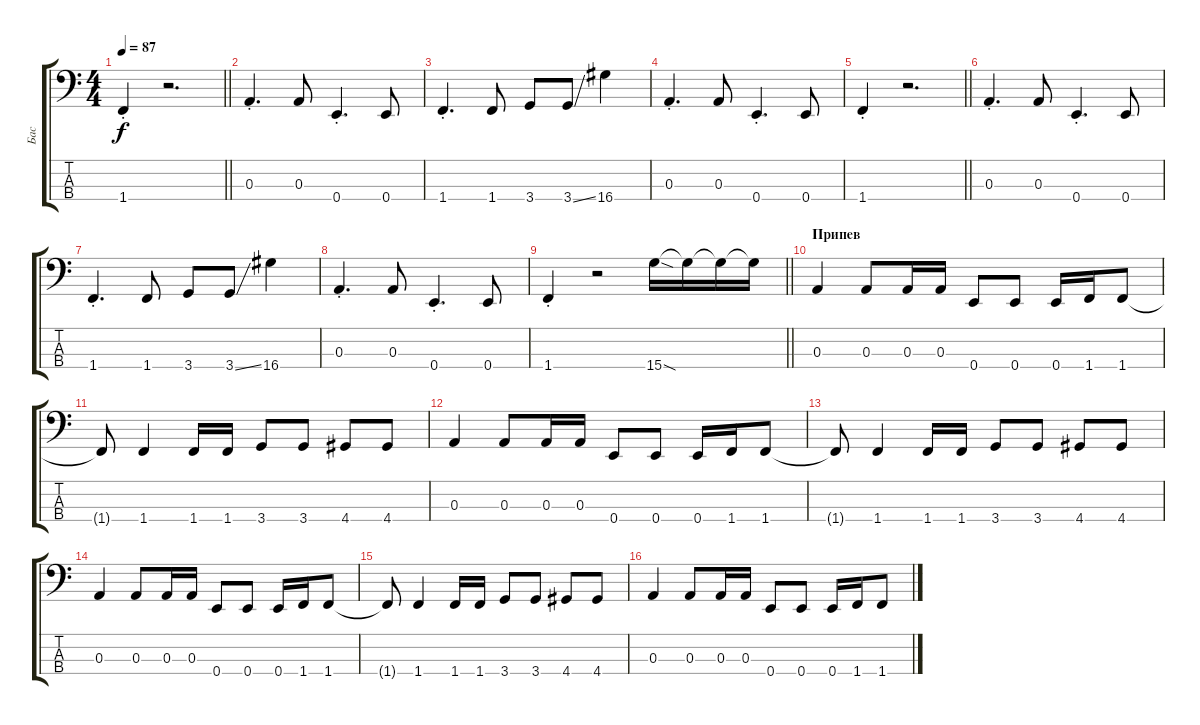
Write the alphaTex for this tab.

\track ("Бас" "Бас") {instrument electricbassfinger}
\staff {score tabs}
\tuning (G2 D2 A1 E1) {hide}
\ts (4 4)
\tempo 87
\clef f4
\barLineRight lightlight
\ks c
1.4{st}.4{dy f} r.2{d} |
0.3{st}.4{d} 0.3.8 0.4{st}.4{d} 0.4.8 |
1.4{st}.4{d} 1.4.8 3.4.8 3.4{ss}.8 16.4.4 |
0.3{st}.4{d} 0.3.8 0.4{st}.4{d} 0.4.8 |
\barLineRight lightlight
1.4{st}.4 r.2{d} |
0.3{st}.4{d} 0.3.8 0.4{st}.4{d} 0.4.8 |
1.4{st}.4{d} 1.4.8 3.4.8 3.4{ss}.8 16.4.4 |
0.3{st}.4{d} 0.3.8 0.4{st}.4{d} 0.4.8 |
\barLineRight lightlight
1.4{st}.4 r.2 15.4{sod}.16 15.4{t}.16 15.4{t}.16 15.4{t}.16 |
\section ("" "Припев")
0.3.4 0.3.8 0.3.16 0.3.16 0.4.8 0.4.8 0.4.16 1.4.16 1.4.8 |
1.4{t}.8 1.4.4 1.4.16 1.4.16 3.4.8 3.4.8 4.4.8 4.4.8 |
0.3.4 0.3.8 0.3.16 0.3.16 0.4.8 0.4.8 0.4.16 1.4.16 1.4.8 |
1.4{t}.8 1.4.4 1.4.16 1.4.16 3.4.8 3.4.8 4.4.8 4.4.8 |
0.3.4 0.3.8 0.3.16 0.3.16 0.4.8 0.4.8 0.4.16 1.4.16 1.4.8 |
1.4{t}.8 1.4.4 1.4.16 1.4.16 3.4.8 3.4.8 4.4.8 4.4.8 |
0.3.4 0.3.8 0.3.16 0.3.16 0.4.8 0.4.8 0.4.16 1.4.16 1.4.8
